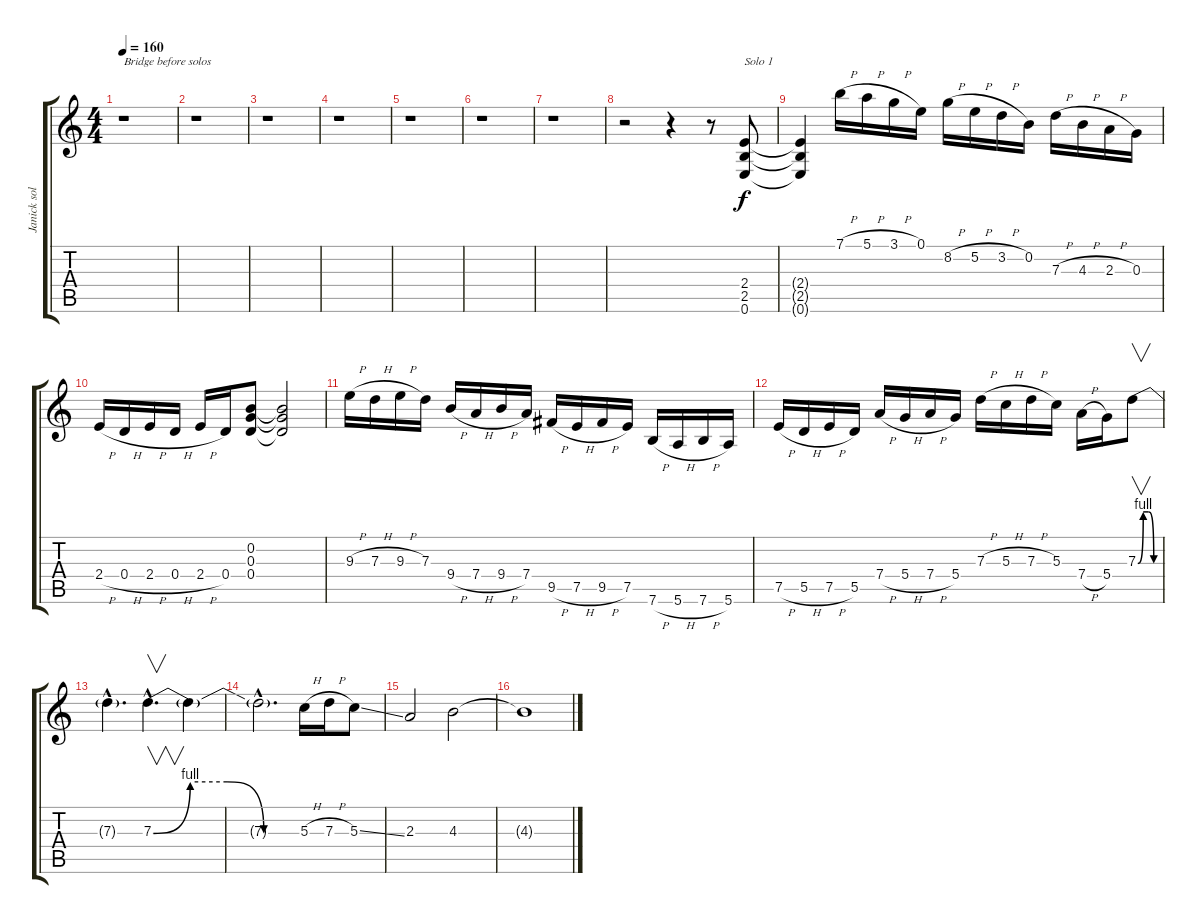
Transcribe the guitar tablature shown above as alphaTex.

\track ("Janick solo" "Janick sol") {instrument guitarharmonics}
\staff {score tabs}
\tuning (E4 B3 G3 D3 A2 E2) {hide}
\ts (4 4)
\tempo 160
\clef g2
\ks c
r.1{txt "Bridge before solos" dy f} |
r.1 |
r.1 |
r.1 |
r.1 |
r.1 |
r.1 |
r.2 r.4 r.8 (2.4 2.5 0.6).8{txt "Solo 1" instrument distortionguitar} |
(2.4{t} 2.5{t} 0.6{t}).4 7.1{h}.16{instrument guitarharmonics} 5.1{h}.16 3.1{h}.16 0.1.16 8.2{h}.16{instrument guitarharmonics} 5.2{h}.16 3.2{h}.16 0.2.16 7.3{h}.16{instrument guitarharmonics} 4.3{h}.16 2.3{h}.16 0.3.16 |
2.4{h}.16{instrument guitarharmonics} 0.4{h}.16 2.4{h}.16 0.4{h}.16 2.4{h}.16 0.4.16 (0.2 0.3 0.4).8{instrument distortionguitar} (0.2{t} 0.3{t} 0.4{t}).2{instrument distortionguitar} |
9.3{h}.16{instrument guitarharmonics} 7.3{h}.16 9.3{h}.16 7.3.16 9.4{h}.16{instrument guitarharmonics} 7.4{h}.16 9.4{h}.16 7.4.16 9.5{h}.16{instrument guitarharmonics} 7.5{h}.16 9.5{h}.16 7.5.16 7.6{h}.16{instrument guitarharmonics} 5.6{h}.16 7.6{h}.16 5.6.16 |
7.5{h}.16{instrument guitarharmonics} 5.5{h}.16 7.5{h}.16 5.5.16 7.4{h}.16{instrument guitarharmonics} 5.4{h}.16 7.4{h}.16 5.4.16 7.3{h}.16{instrument guitarharmonics} 5.3{h}.16 7.3{h}.16 5.3.16 7.4{h}.16 5.4.16 7.3{be (custom 0 0 15 4 30 4 45 0 60 0)}.8{v volume 16 instrument distortionguitar} |
7.3{hac t}.4{d} 7.3{be (custom 0 0 15 4 30 4 45 0 60 0) hac}.4{v d instrument distortionguitar} 7.3{t}.4 |
7.3{hac t}.2{d instrument distortionguitar} 5.3{h}.16{instrument distortionguitar} 7.3{h}.16 5.3{ss}.8 |
2.3.2{instrument distortionguitar} 4.3.2 |
4.3{t}.1{instrument distortionguitar}
